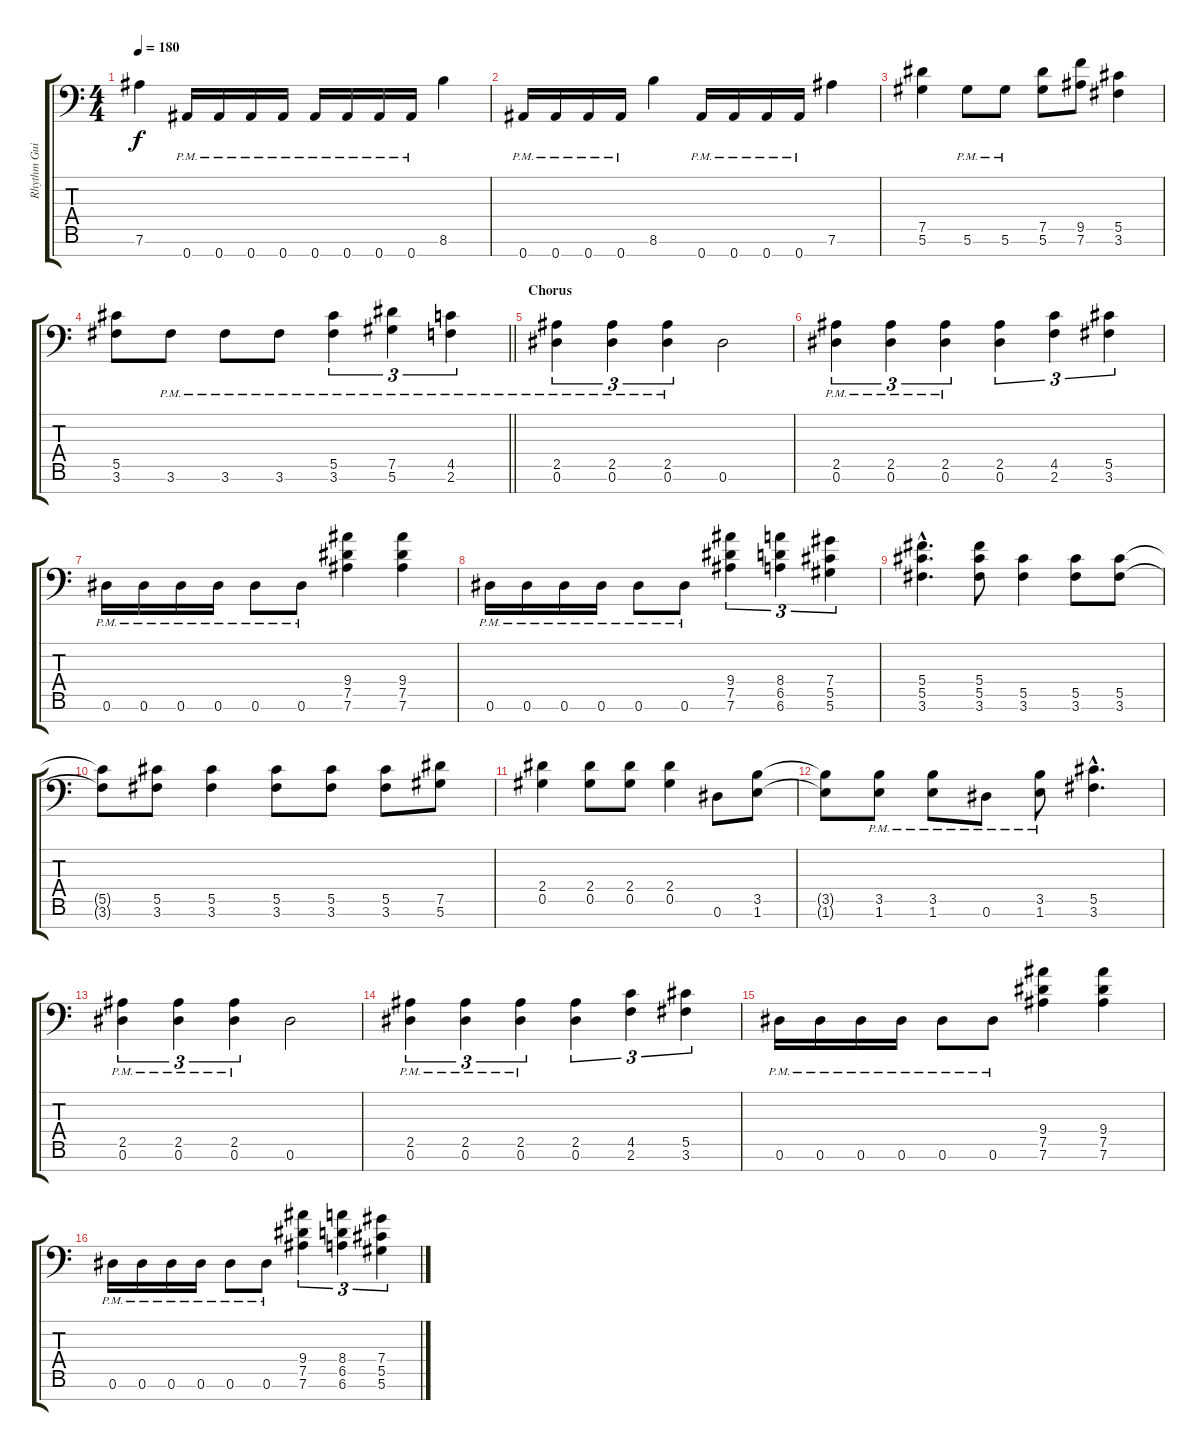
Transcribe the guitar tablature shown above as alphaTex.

\track ("Rhythm Guitar" "Rhythm Gui") {instrument distortionguitar}
\staff {score tabs}
\tuning (Eb4 Bb3 Gb3 Db3 Ab2 Eb2 Bb1) {hide}
\ts (4 4)
\tempo 180
\clef f4
\ks c
7.6.4{dy f} 0.7{pm}.16 0.7{pm}.16 0.7{pm}.16 0.7{pm}.16 0.7{pm}.16 0.7{pm}.16 0.7{pm}.16 0.7{pm}.16 8.6.4 |
0.7{pm}.16 0.7{pm}.16 0.7{pm}.16 0.7{pm}.16 8.6.4 0.7{pm}.16 0.7{pm}.16 0.7{pm}.16 0.7{pm}.16 7.6.4 |
(7.5 5.6).4 5.6{pm}.8 5.6{pm}.8 (7.5 5.6).8 (9.5 7.6).8 (5.5 3.6).4 |
\barLineRight lightlight
(5.5 3.6).8 3.6{pm}.8 3.6{pm}.8 3.6{pm}.8 (5.5{pm} 3.6).4{tu (3 2)} (7.5{pm} 5.6).4{tu (3 2)} (4.5{pm} 2.6).4{tu (3 2)} |
\section ("" "Chorus")
(2.5{pm} 0.6).4{tu (3 2)} (2.5{pm} 0.6).4{tu (3 2)} (2.5{pm} 0.6).4{tu (3 2)} 0.6.2 |
(2.5{pm} 0.6).4{tu (3 2)} (2.5{pm} 0.6).4{tu (3 2)} (2.5{pm} 0.6).4{tu (3 2)} (2.5 0.6).4{tu (3 2)} (4.5 2.6).4{tu (3 2)} (5.5 3.6).4{tu (3 2)} |
0.6{pm}.16 0.6{pm}.16 0.6{pm}.16 0.6{pm}.16 0.6{pm}.8 0.6{pm}.8 (9.4 7.5 7.6).4 (9.4 7.5 7.6).4 |
0.6{pm}.16 0.6{pm}.16 0.6{pm}.16 0.6{pm}.16 0.6{pm}.8 0.6{pm}.8 (9.4 7.5 7.6).4{tu (3 2)} (8.4 6.5 6.6).4{tu (3 2)} (7.4 5.5 5.6).4{tu (3 2)} |
(5.4{hac} 5.5{hac} 3.6{hac}).4{d} (5.4 5.5 3.6).8 (5.5 3.6).4 (5.5 3.6).8 (5.5 3.6).8 |
(5.5{t} 3.6{t}).8 (5.5 3.6).8 (5.5 3.6).4 (5.5 3.6).8 (5.5 3.6).8 (5.5 3.6).8 (7.5 5.6).8 |
(2.4 0.5).4 (2.4 0.5).8 (2.4 0.5).8 (2.4 0.5).4 0.6.8 (3.5 1.6).8 |
(3.5{t} 1.6{t}).8 (3.5 1.6{pm}).8 (3.5 1.6{pm}).8 0.6{pm}.8 (3.5 1.6{pm}).8 (5.5{hac} 3.6{hac}).4{d} |
(2.5{pm} 0.6).4{tu (3 2)} (2.5{pm} 0.6).4{tu (3 2)} (2.5{pm} 0.6).4{tu (3 2)} 0.6.2 |
(2.5{pm} 0.6).4{tu (3 2)} (2.5{pm} 0.6).4{tu (3 2)} (2.5{pm} 0.6).4{tu (3 2)} (2.5 0.6).4{tu (3 2)} (4.5 2.6).4{tu (3 2)} (5.5 3.6).4{tu (3 2)} |
0.6{pm}.16 0.6{pm}.16 0.6{pm}.16 0.6{pm}.16 0.6{pm}.8 0.6{pm}.8 (9.4 7.5 7.6).4 (9.4 7.5 7.6).4 |
0.6{pm}.16 0.6{pm}.16 0.6{pm}.16 0.6{pm}.16 0.6{pm}.8 0.6{pm}.8 (9.4 7.5 7.6).4{tu (3 2)} (8.4 6.5 6.6).4{tu (3 2)} (7.4 5.5 5.6).4{tu (3 2)}
